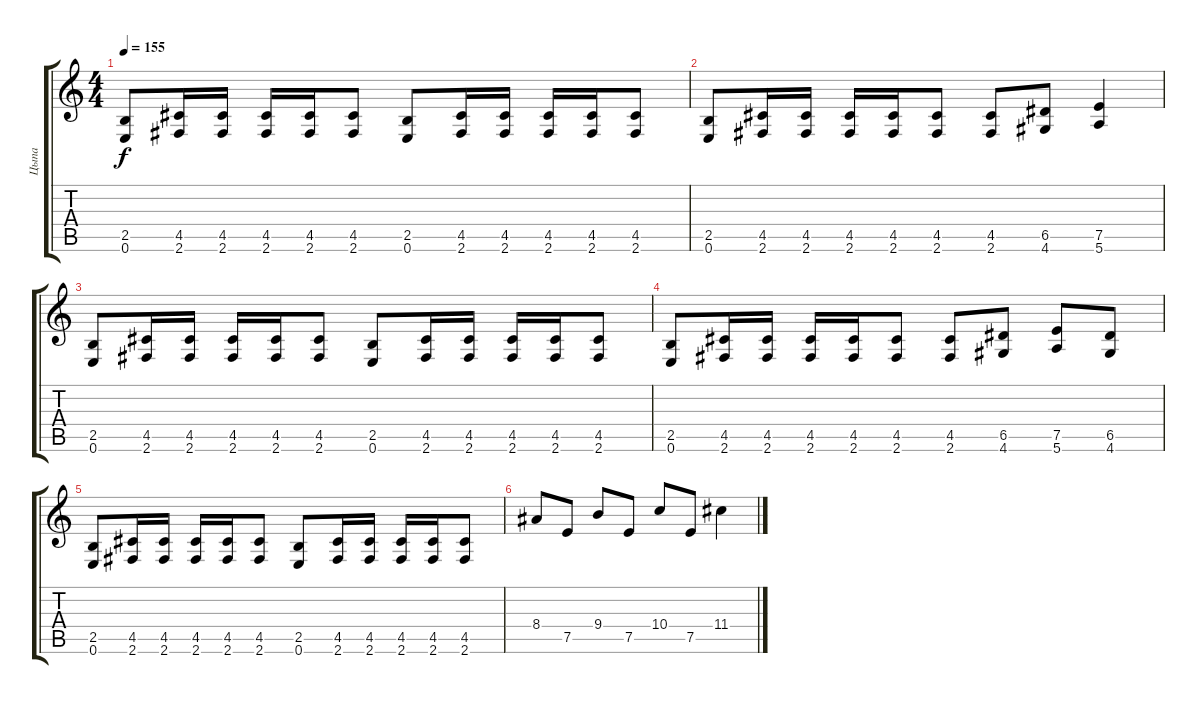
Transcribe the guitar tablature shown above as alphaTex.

\track ("Цыпа" "Цыпа") {instrument distortionguitar}
\staff {score tabs}
\tuning (E4 B3 G3 D3 A2 E2) {hide}
\ts (4 4)
\tempo 155
\clef g2
\ks c
(2.5 0.6).8{dy f} (4.5 2.6).16 (4.5 2.6).16 (4.5 2.6).16 (4.5 2.6).16 (4.5 2.6).8 (2.5 0.6).8 (4.5 2.6).16 (4.5 2.6).16 (4.5 2.6).16 (4.5 2.6).16 (4.5 2.6).8 |
(2.5 0.6).8 (4.5 2.6).16 (4.5 2.6).16 (4.5 2.6).16 (4.5 2.6).16 (4.5 2.6).8 (4.5 2.6).8 (6.5 4.6).8 (7.5 5.6).4 |
(2.5 0.6).8 (4.5 2.6).16 (4.5 2.6).16 (4.5 2.6).16 (4.5 2.6).16 (4.5 2.6).8 (2.5 0.6).8 (4.5 2.6).16 (4.5 2.6).16 (4.5 2.6).16 (4.5 2.6).16 (4.5 2.6).8 |
(2.5 0.6).8 (4.5 2.6).16 (4.5 2.6).16 (4.5 2.6).16 (4.5 2.6).16 (4.5 2.6).8 (4.5 2.6).8 (6.5 4.6).8 (7.5 5.6).8 (6.5 4.6).8 |
(2.5 0.6).8 (4.5 2.6).16 (4.5 2.6).16 (4.5 2.6).16 (4.5 2.6).16 (4.5 2.6).8 (2.5 0.6).8 (4.5 2.6).16 (4.5 2.6).16 (4.5 2.6).16 (4.5 2.6).16 (4.5 2.6).8 |
8.4.8 7.5.8 9.4.8 7.5.8 10.4.8 7.5.8 11.4.4
